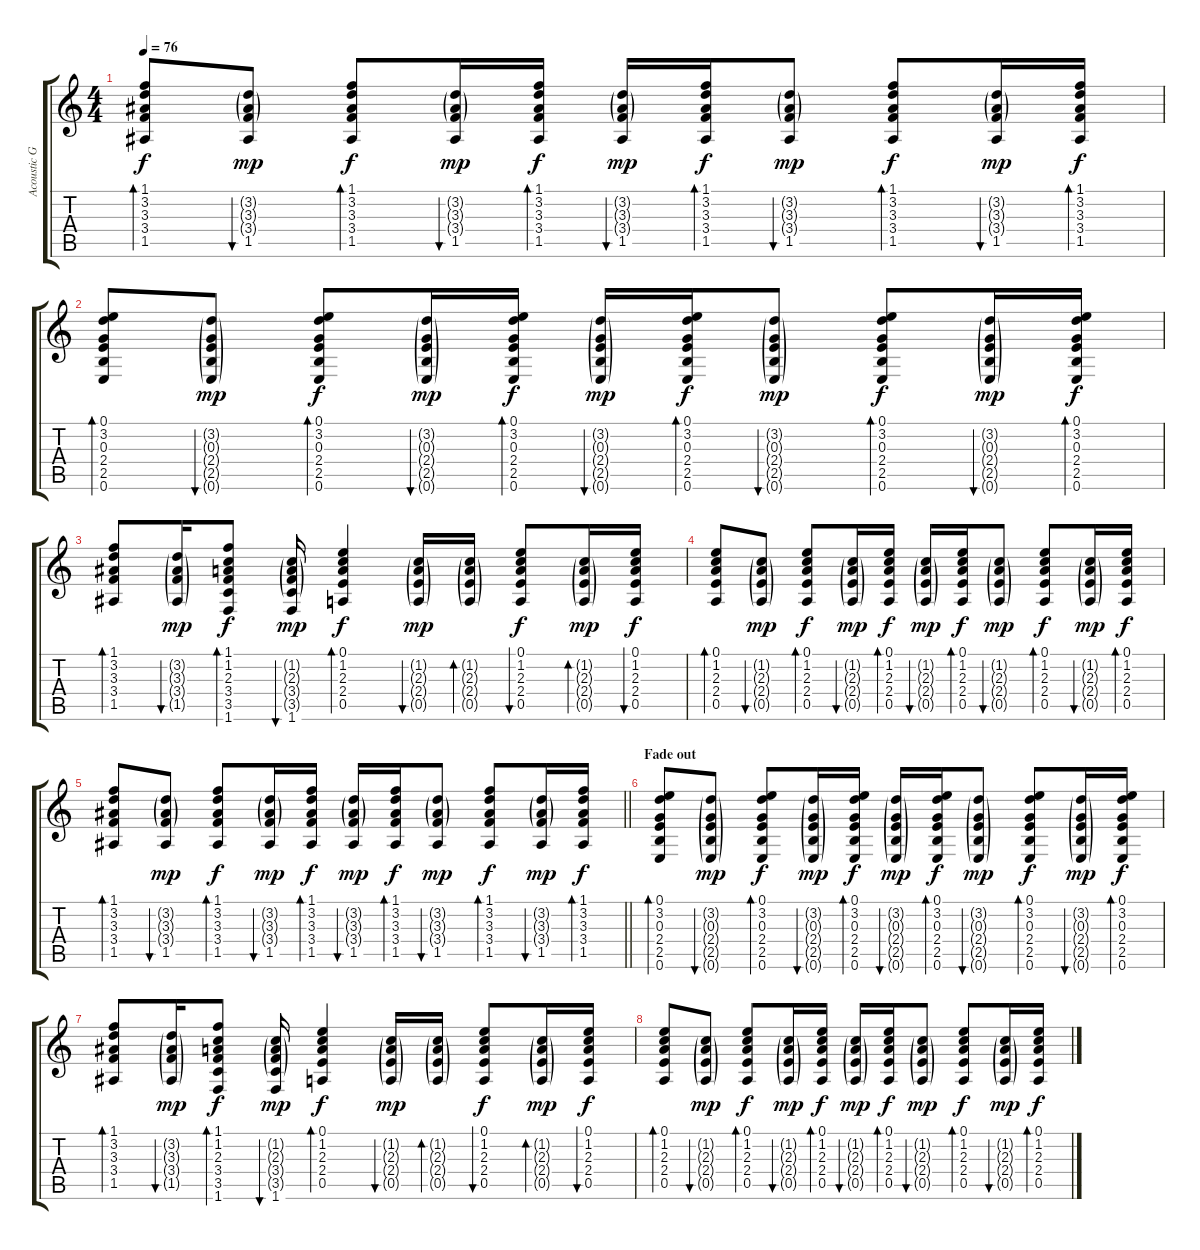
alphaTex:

\track ("Acoustic Guitar 1" "Acoustic G") {instrument acousticguitarsteel}
\staff {score tabs}
\tuning (E4 B3 G3 D3 A2 E2) {hide}
\ts (4 4)
\tempo 76
\clef g2
\ks c
(1.1 3.2 3.3 3.4 1.5).8{bd 60 dy f} (3.2{g} 3.3{g} 3.4{g} 1.5).8{bu 60 dy mp} (1.1 3.2 3.3 3.4 1.5).8{bd 60 dy f} (3.2{g} 3.3{g} 3.4{g} 1.5).16{bu 60 dy mp} (1.1 3.2 3.3 3.4 1.5).16{bd 60 dy f} (3.2{g} 3.3{g} 3.4{g} 1.5).16{bu 60 dy mp} (1.1 3.2 3.3 3.4 1.5).16{bd 60 dy f} (3.2{g} 3.3{g} 3.4{g} 1.5).8{bu 60 dy mp} (1.1 3.2 3.3 3.4 1.5).8{bd 60 dy f} (3.2{g} 3.3{g} 3.4{g} 1.5).16{bu 60 dy mp} (1.1 3.2 3.3 3.4 1.5).16{bd 60 dy f} |
(0.1 3.2 0.3 2.4 2.5 0.6).8{bd 60} (3.2{g} 0.3{g} 2.4{g} 2.5{g} 0.6{g}).8{bu 60 dy mp} (0.1 3.2 0.3 2.4 2.5 0.6).8{bd 60 dy f} (3.2{g} 0.3{g} 2.4{g} 2.5{g} 0.6{g}).16{bu 60 dy mp} (0.1 3.2 0.3 2.4 2.5 0.6).16{bd 60 dy f} (3.2{g} 0.3{g} 2.4{g} 2.5{g} 0.6{g}).16{bu 60 dy mp} (0.1 3.2 0.3 2.4 2.5 0.6).16{bd 60 dy f} (3.2{g} 0.3{g} 2.4{g} 2.5{g} 0.6{g}).8{bu 60 dy mp} (0.1 3.2 0.3 2.4 2.5 0.6).8{bd 60 dy f} (3.2{g} 0.3{g} 2.4{g} 2.5{g} 0.6{g}).16{bu 60 dy mp} (0.1 3.2 0.3 2.4 2.5 0.6).16{bd 60 dy f} |
(1.1 3.2 3.3 3.4 1.5).8{bd 60} (3.2{g} 3.3{g} 3.4{g} 1.5{g}).16{bu 60 dy mp} (1.1 1.2 2.3 3.4 3.5 1.6).8{bd 60 dy f} (1.2{g} 2.3{g} 3.4{g} 3.5{g} 1.6).16{bu 60 dy mp} (0.1 1.2 2.3 2.4 0.5).4{bd 60 dy f} (1.2{g} 2.3{g} 2.4{g} 0.5{g}).16{bu 60 dy mp} (1.2{g} 2.3{g} 2.4{g} 0.5{g}).16{bd 60} (0.1 1.2 2.3 2.4 0.5).8{bu 60 dy f} (1.2{g} 2.3{g} 2.4{g} 0.5{g}).16{bd 60 dy mp} (0.1 1.2 2.3 2.4 0.5).16{bu 60 dy f} |
(0.1 1.2 2.3 2.4 0.5).8{bd 60} (1.2{g} 2.3{g} 2.4{g} 0.5{g}).8{bu 60 dy mp} (0.1 1.2 2.3 2.4 0.5).8{bd 60 dy f} (1.2{g} 2.3{g} 2.4{g} 0.5{g}).16{bu 60 dy mp} (0.1 1.2 2.3 2.4 0.5).16{bd 60 dy f} (1.2{g} 2.3{g} 2.4{g} 0.5{g}).16{bu 60 dy mp} (0.1 1.2 2.3 2.4 0.5).16{bd 60 dy f} (1.2{g} 2.3{g} 2.4{g} 0.5{g}).8{bu 60 dy mp} (0.1 1.2 2.3 2.4 0.5).8{bd 60 dy f} (1.2{g} 2.3{g} 2.4{g} 0.5{g}).16{bu 60 dy mp} (0.1 1.2 2.3 2.4 0.5).16{bd 60 dy f} |
\barLineRight lightlight
(1.1 3.2 3.3 3.4 1.5).8{bd 60} (3.2{g} 3.3{g} 3.4{g} 1.5).8{bu 60 dy mp} (1.1 3.2 3.3 3.4 1.5).8{bd 60 dy f} (3.2{g} 3.3{g} 3.4{g} 1.5).16{bu 60 dy mp} (1.1 3.2 3.3 3.4 1.5).16{bd 60 dy f} (3.2{g} 3.3{g} 3.4{g} 1.5).16{bu 60 dy mp} (1.1 3.2 3.3 3.4 1.5).16{bd 60 dy f} (3.2{g} 3.3{g} 3.4{g} 1.5).8{bu 60 dy mp} (1.1 3.2 3.3 3.4 1.5).8{bd 60 dy f} (3.2{g} 3.3{g} 3.4{g} 1.5).16{bu 60 dy mp} (1.1 3.2 3.3 3.4 1.5).16{bd 60 dy f} |
\section ("" "Fade out")
(0.1 3.2 0.3 2.4 2.5 0.6).8{bd 60 volume 0} (3.2{g} 0.3{g} 2.4{g} 2.5{g} 0.6{g}).8{bu 60 dy mp} (0.1 3.2 0.3 2.4 2.5 0.6).8{bd 60 dy f} (3.2{g} 0.3{g} 2.4{g} 2.5{g} 0.6{g}).16{bu 60 dy mp} (0.1 3.2 0.3 2.4 2.5 0.6).16{bd 60 dy f} (3.2{g} 0.3{g} 2.4{g} 2.5{g} 0.6{g}).16{bu 60 dy mp} (0.1 3.2 0.3 2.4 2.5 0.6).16{bd 60 dy f} (3.2{g} 0.3{g} 2.4{g} 2.5{g} 0.6{g}).8{bu 60 dy mp} (0.1 3.2 0.3 2.4 2.5 0.6).8{bd 60 dy f} (3.2{g} 0.3{g} 2.4{g} 2.5{g} 0.6{g}).16{bu 60 dy mp} (0.1 3.2 0.3 2.4 2.5 0.6).16{bd 60 dy f} |
(1.1 3.2 3.3 3.4 1.5).8{bd 60} (3.2{g} 3.3{g} 3.4{g} 1.5{g}).16{bu 60 dy mp} (1.1 1.2 2.3 3.4 3.5 1.6).8{bd 60 dy f} (1.2{g} 2.3{g} 3.4{g} 3.5{g} 1.6).16{bu 60 dy mp} (0.1 1.2 2.3 2.4 0.5).4{bd 60 dy f} (1.2{g} 2.3{g} 2.4{g} 0.5{g}).16{bu 60 dy mp} (1.2{g} 2.3{g} 2.4{g} 0.5{g}).16{bd 60} (0.1 1.2 2.3 2.4 0.5).8{bu 60 dy f} (1.2{g} 2.3{g} 2.4{g} 0.5{g}).16{bd 60 dy mp} (0.1 1.2 2.3 2.4 0.5).16{bu 60 dy f} |
(0.1 1.2 2.3 2.4 0.5).8{bd 60} (1.2{g} 2.3{g} 2.4{g} 0.5{g}).8{bu 60 dy mp} (0.1 1.2 2.3 2.4 0.5).8{bd 60 dy f} (1.2{g} 2.3{g} 2.4{g} 0.5{g}).16{bu 60 dy mp} (0.1 1.2 2.3 2.4 0.5).16{bd 60 dy f} (1.2{g} 2.3{g} 2.4{g} 0.5{g}).16{bu 60 dy mp} (0.1 1.2 2.3 2.4 0.5).16{bd 60 dy f} (1.2{g} 2.3{g} 2.4{g} 0.5{g}).8{bu 60 dy mp} (0.1 1.2 2.3 2.4 0.5).8{bd 60 dy f} (1.2{g} 2.3{g} 2.4{g} 0.5{g}).16{bu 60 dy mp} (0.1 1.2 2.3 2.4 0.5).16{bd 60 dy f}
